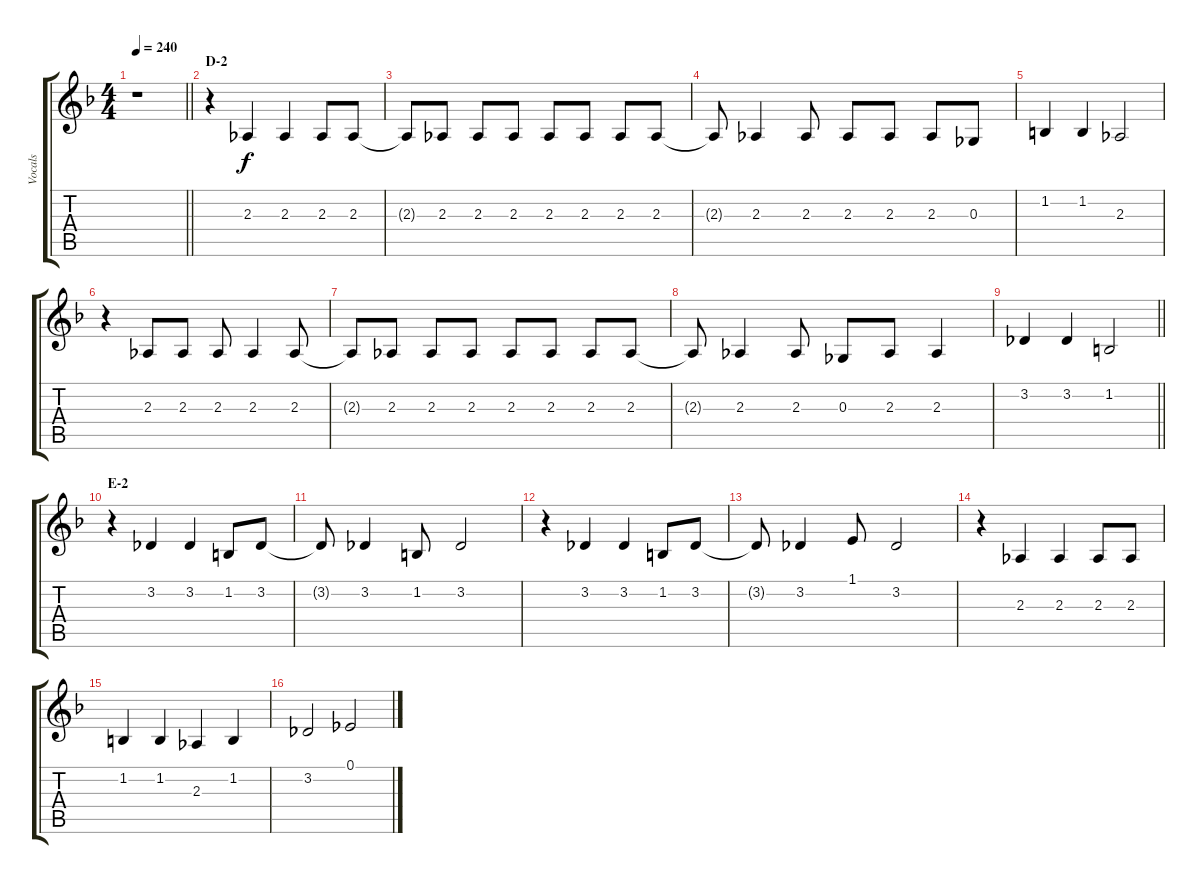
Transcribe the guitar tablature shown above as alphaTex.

\track ("Vocals" "Vocals") {instrument voiceoohs}
\staff {score tabs}
\tuning (Eb4 Bb3 Gb3 Db3 Ab2 Eb2) {hide}
\ts (4 4)
\tempo 240
\clef g2
\barLineRight lightlight
\ks f
r.1{dy f} |
\section ("" "D-2")
r.4 2.3.4 2.3.4 2.3.8 2.3.8 |
2.3{t}.8 2.3.8 2.3.8 2.3.8 2.3.8 2.3.8 2.3.8 2.3.8 |
2.3{t}.8 2.3.4 2.3.8 2.3.8 2.3.8 2.3.8 0.3.8 |
1.2.4 1.2.4 2.3.2 |
r.4 2.3.8 2.3.8 2.3.8 2.3.4 2.3.8 |
2.3{t}.8 2.3.8 2.3.8 2.3.8 2.3.8 2.3.8 2.3.8 2.3.8 |
2.3{t}.8 2.3.4 2.3.8 0.3.8 2.3.8 2.3.4 |
\barLineRight lightlight
3.2.4 3.2.4 1.2.2 |
\section ("" "E-2")
r.4 3.2.4 3.2.4 1.2.8 3.2.8 |
3.2{t}.8 3.2.4 1.2.8 3.2.2 |
r.4 3.2.4 3.2.4 1.2.8 3.2.8 |
3.2{t}.8 3.2.4 1.1.8 3.2.2 |
r.4 2.3.4 2.3.4 2.3.8 2.3.8 |
1.2.4 1.2.4 2.3.4 1.2.4 |
3.2.2 0.1.2
